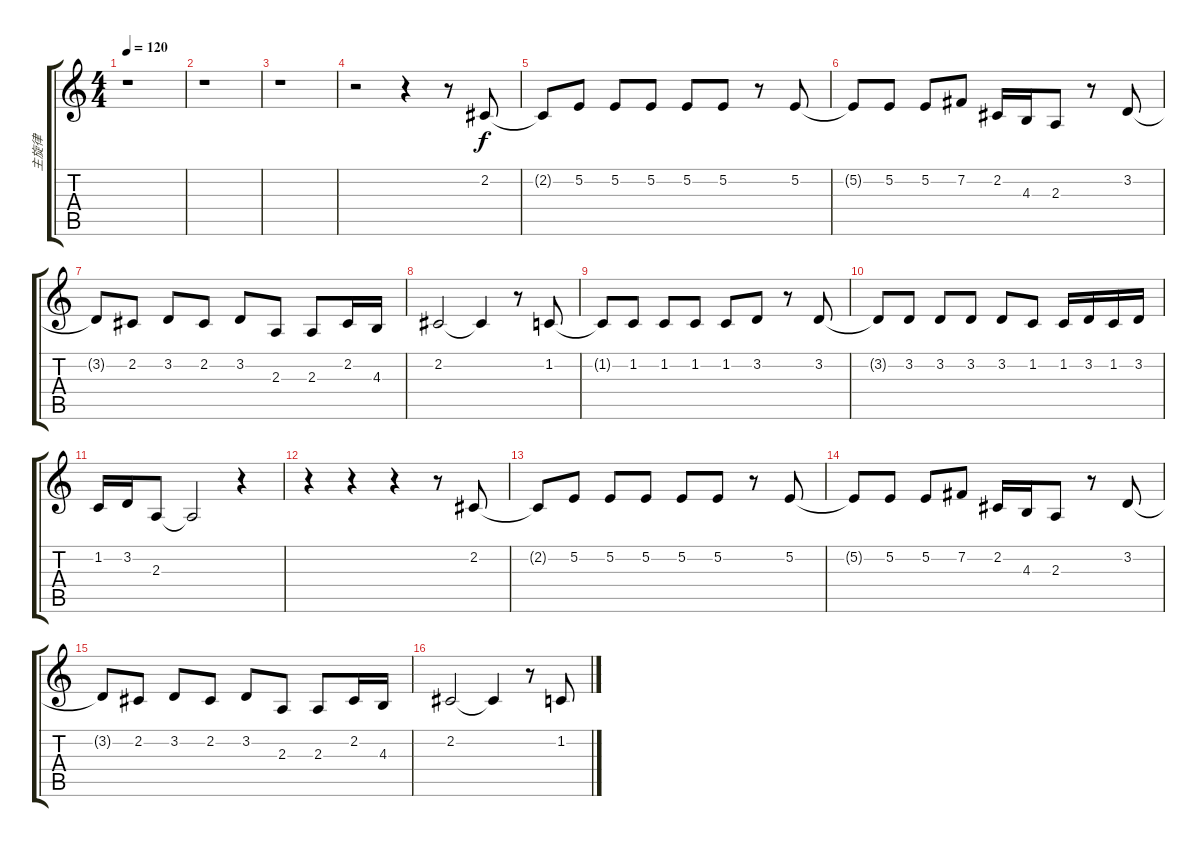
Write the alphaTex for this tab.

\track ("主旋律" "主旋律") {instrument tenorsax}
\staff {score tabs}
\tuning (E4 B3 G3 D3 A2 E2) {hide}
\ts (4 4)
\tempo 120
\clef g2
\ks c
r.1{dy f instrument tenorsax} |
r.1 |
r.1 |
r.2 r.4 r.8 2.2.8 |
2.2{t}.8 5.2.8 5.2.8 5.2.8 5.2.8 5.2.8 r.8 5.2.8 |
5.2{t}.8 5.2.8 5.2.8 7.2.8 2.2.16 4.3.16 2.3.8 r.8 3.2.8 |
3.2{t}.8 2.2.8 3.2.8 2.2.8 3.2.8 2.3.8 2.3.8 2.2.16 4.3.16 |
2.2.2 2.2{t}.4 r.8 1.2.8 |
1.2{t}.8 1.2.8 1.2.8 1.2.8 1.2.8 3.2.8 r.8 3.2.8 |
3.2{t}.8 3.2.8 3.2.8 3.2.8 3.2.8 1.2.8 1.2.16 3.2.16 1.2.16 3.2.16 |
1.2.16 3.2.16 2.3.8 2.3{t}.2 r.4 |
r.4 r.4 r.4 r.8 2.2.8 |
2.2{t}.8 5.2.8 5.2.8 5.2.8 5.2.8 5.2.8 r.8 5.2.8 |
5.2{t}.8 5.2.8 5.2.8 7.2.8 2.2.16 4.3.16 2.3.8 r.8 3.2.8 |
3.2{t}.8 2.2.8 3.2.8 2.2.8 3.2.8 2.3.8 2.3.8 2.2.16 4.3.16 |
2.2.2 2.2{t}.4 r.8 1.2.8
